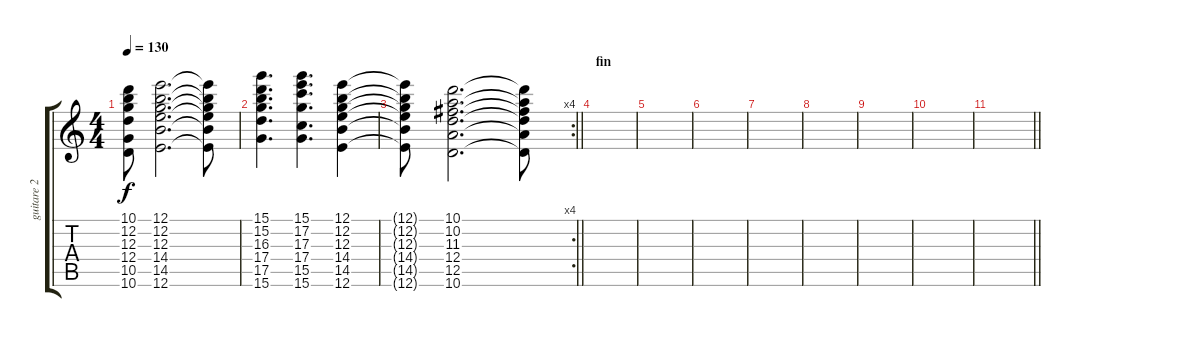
\track ("guitare 2" "guitare 2") {instrument electricguitarclean}
\staff {score tabs}
\tuning (E4 B3 G3 D3 A2 E2) {hide}
\ts (4 4)
\tempo 130
\clef g2
\ks c
(10.1{t} 12.2{t} 12.3{t} 12.4{t} 10.5{t} 10.6{t}).8{dy f} (12.1 12.2 12.3 14.4 14.5 12.6).2{d} (12.1{t} 12.2{t} 12.3{t} 14.4{t} 14.5{t} 12.6{t}).8 |
(15.1 15.2 16.3 17.4 17.5 15.6).4{d} (15.1 17.2 17.3 17.4 15.5 15.6).4{d} (12.1 12.2 12.3 14.4 14.5 12.6).4 |
\rc 4
\barLineRight lightlight
(12.1{t} 12.2{t} 12.3{t} 14.4{t} 14.5{t} 12.6{t}).8 (10.1 10.2 11.3 12.4 12.5 10.6).2{d} (10.1{t} 10.2{t} 11.3{t} 12.4{t} 12.5{t} 10.6{t}).8 |
\section ("" "fin")
|
|
|
|
|
|
|
\barLineRight lightlight
